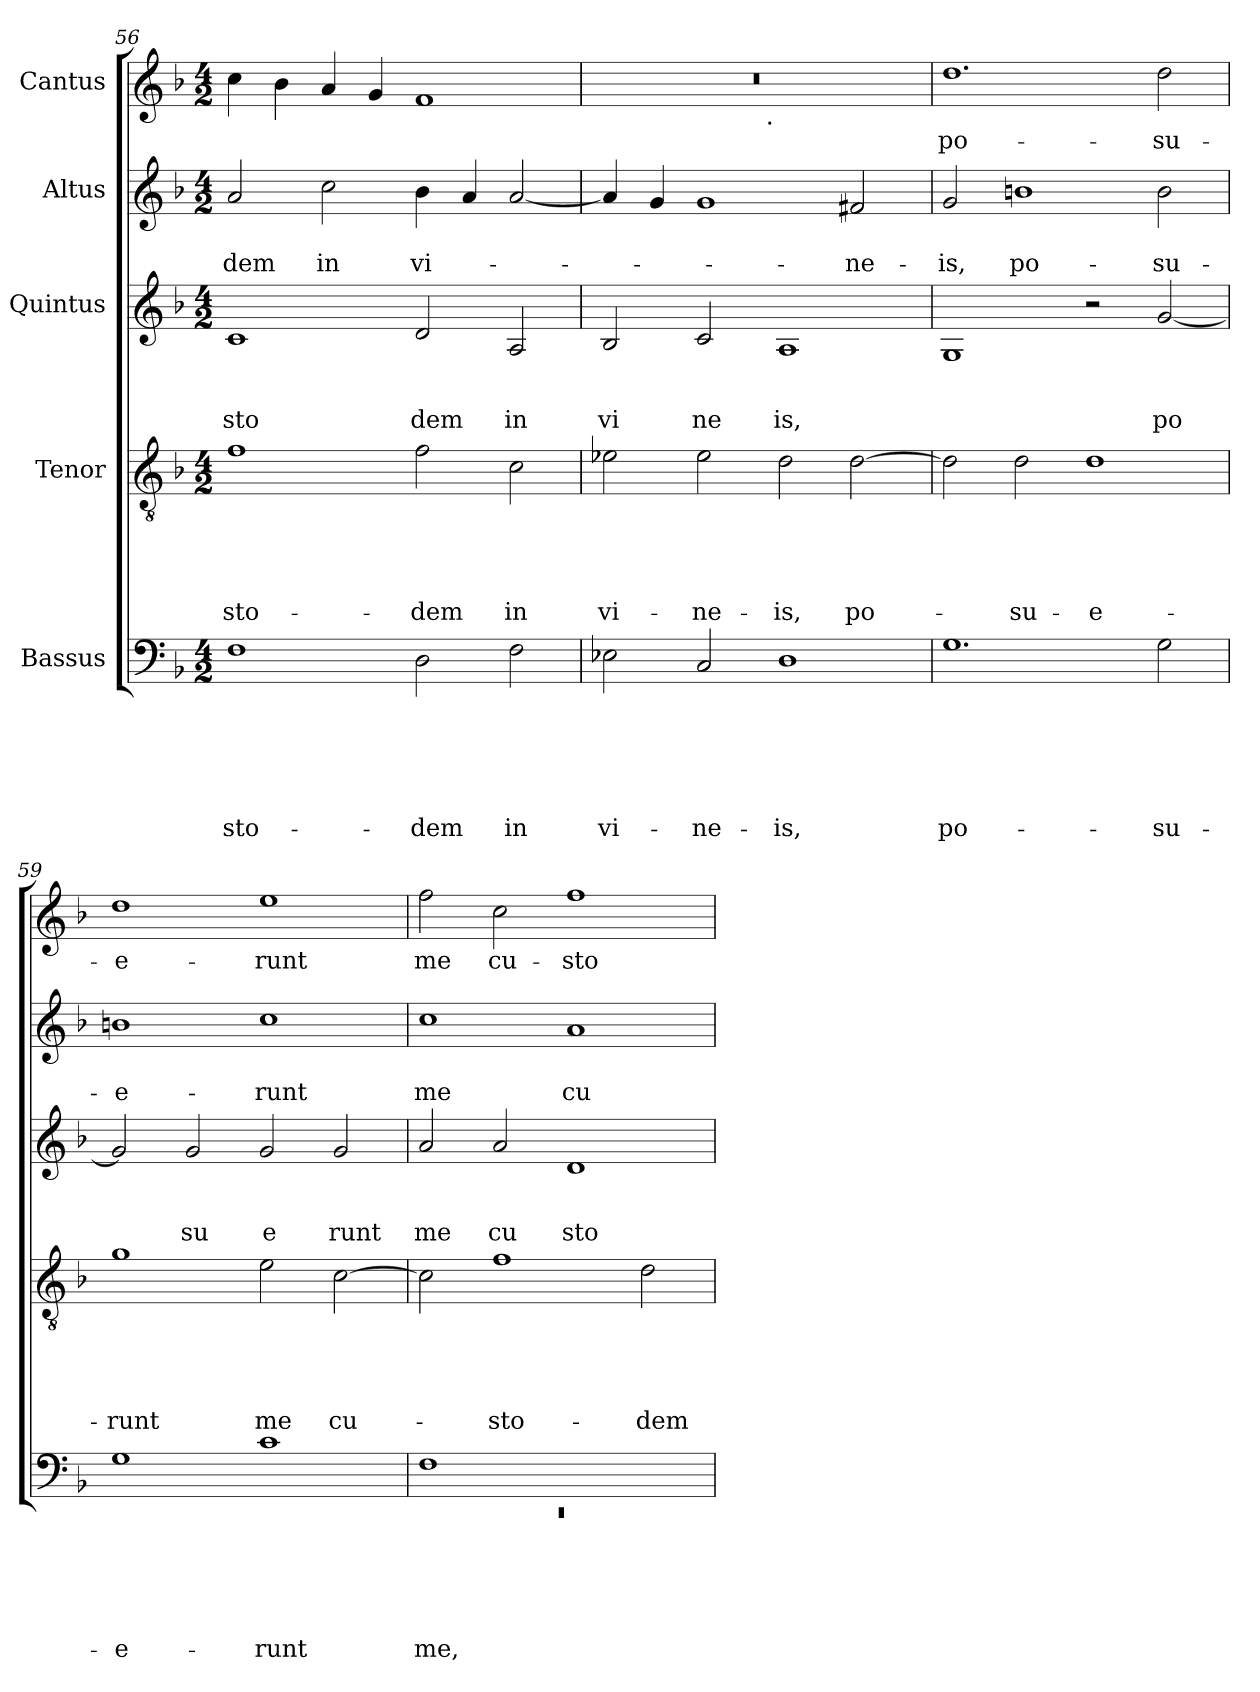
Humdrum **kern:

**kern	**text	**text	**text	**text	**text	**text	**kern	**text	**text	**text	**text	**text	**kern	**text	**text	**text	**kern	**text	**text	**kern	**text
*part5	*part5	*part5	*part5	*part5	*part5	*part5	*part4	*part4	*part4	*part4	*part4	*part4	*part3	*part3	*part3	*part3	*part2	*part2	*part2	*part1	*part1
*staff5	*staff5	*staff5	*staff5	*staff5	*staff5	*staff5	*staff4	*staff4	*staff4	*staff4	*staff4	*staff4	*staff3	*staff3	*staff3	*staff3	*staff2	*staff2	*staff2	*staff1	*staff1
*I"Bassus	*	*	*	*	*	*	*I"Tenor	*	*	*	*	*	*I"Quintus	*	*	*	*I"Altus	*	*	*I"Cantus	*
*clefF4	*	*	*	*	*	*	*clefGv2	*	*	*	*	*	*clefG2	*	*	*	*clefG2	*	*	*clefG2	*
*k[b-]	*	*	*	*	*	*	*k[b-]	*	*	*	*	*	*k[b-]	*	*	*	*k[b-]	*	*	*k[b-]	*
*F:	*	*	*	*	*	*	*F:	*	*	*	*	*	*F:	*	*	*	*F:	*	*	*F:	*
*M4/2	*	*	*	*	*	*	*M4/2	*	*	*	*	*	*M4/2	*	*	*	*M4/2	*	*	*M4/2	*
=56	=56	=56	=56	=56	=56	=56	=56	=56	=56	=56	=56	=56	=56	=56	=56	=56	=56	=56	=56	=56	=56
!	!	!	!	!	!	!LO:LY:b	!	!	!	!	!	!LO:LY:b	!	!	!	!LO:LY:b	!	!	!LO:LY:b	!	!
1F	.	.	.	.	.	-sto-	1f	.	.	.	.	-sto-	1c	.	.	sto	2a/	.	-dem	4cc\	.
.	.	.	.	.	.	.	.	.	.	.	.	.	.	.	.	.	.	.	.	4b-\	.
!	!	!	!	!	!	!	!	!	!	!	!	!	!	!	!	!	!	!	!LO:LY:b	!	!
.	.	.	.	.	.	.	.	.	.	.	.	.	.	.	.	.	2cc\	.	in	4a/	.
.	.	.	.	.	.	.	.	.	.	.	.	.	.	.	.	.	.	.	.	4g/	.
!	!	!	!	!	!	!LO:LY:b	!	!	!	!	!	!LO:LY:b	!	!	!	!LO:LY:b	!	!	!LO:LY:b	!	!
2D\	.	.	.	.	.	-dem	2f\	.	.	.	.	-dem	2d/	.	.	dem	4b-\	.	vi-	1f	.
.	.	.	.	.	.	.	.	.	.	.	.	.	.	.	.	.	4a/	.	.	.	.
!	!	!	!	!	!	!LO:LY:b	!	!	!	!	!	!LO:LY:b	!	!	!	!LO:LY:b	!	!	!	!	!
2F\	.	.	.	.	.	in	2c\	.	.	.	.	in	2A/	.	.	in	[<2a/	.	.	.	.
=57	=57	=57	=57	=57	=57	=57	=57	=57	=57	=57	=57	=57	=57	=57	=57	=57	=57	=57	=57	=57	=57
!	!	!	!	!	!	!LO:LY:b	!	!	!	!	!	!LO:LY:b	!	!	!	!LO:LY:b	!	!	!	!	!
*	*	*	*	*	*	*	*	*	*	*	*	*	*	*	*	*	*	*	*	*^	*
2E-X\	.	.	.	.	.	vi-	2e-X\	.	.	.	.	vi-	2B-/	.	.	vi	4a/]	.	.	0r	2ryy	.
.	.	.	.	.	.	.	.	.	.	.	.	.	.	.	.	.	4g/	.	.	.	.	.
!	!	!	!	!	!	!LO:LY:b	!	!	!	!	!	!LO:LY:b	!	!	!	!LO:LY:b	!	!	!	!	!	!
2C/	.	.	.	.	.	-ne-	2e-\	.	.	.	.	-ne-	2c/	.	.	ne	1g	.	.	.	4...ryy	.
!	!	!	!	!	!	!	!	!	!	!	!	!	!	!	!	!	!	!	!	!	!LO:TX:b:t=.	!
.	.	.	.	.	.	.	.	.	.	.	.	.	.	.	.	.	.	.	.	.	1ryy	.
!	!	!	!	!	!	!LO:LY:b	!	!	!	!	!	!LO:LY:b	!	!	!	!LO:LY:b	!	!	!	!	!	!
1D	.	.	.	.	.	-is,	2d\	.	.	.	.	-is,	1A	.	.	is,	.	.	.	.	.	.
!	!	!	!	!	!	!	!	!	!	!	!	!LO:LY:b	!	!	!	!	!	!	!LO:LY:b	!	!	!
.	.	.	.	.	.	.	[>2d\	.	.	.	.	po-	.	.	.	.	2f#X/	.	-ne-	.	.	.
.	.	.	.	.	.	.	.	.	.	.	.	.	.	.	.	.	.	.	.	.	32ryy	.
=58	=58	=58	=58	=58	=58	=58	=58	=58	=58	=58	=58	=58	=58	=58	=58	=58	=58	=58	=58	=58	=58	=58
!	!	!	!	!	!	!LO:LY:b	!	!	!	!	!	!	!	!	!	!	!	!	!LO:LY:b	!	!	!LO:LY:b
*	*	*	*	*	*	*	*	*	*	*	*	*	*	*	*	*	*	*	*	*v	*v	*
1.G	.	.	.	.	.	po-	2d\]	.	.	.	.	.	1G	.	.	.	2g/	.	-is,	1.dd	po-
!	!	!	!	!	!	!	!	!	!	!	!	!LO:LY:b	!	!	!	!	!	!	!LO:LY:b	!	!
.	.	.	.	.	.	.	2d\	.	.	.	.	-su-	.	.	.	.	1bn	.	po-	.	.
!	!	!	!	!	!	!	!	!	!	!	!	!LO:LY:b	!	!	!	!	!	!	!	!	!
.	.	.	.	.	.	.	1d	.	.	.	.	-e-	2r	.	.	.	.	.	.	.	.
!	!	!	!	!	!	!LO:LY:b	!	!	!	!	!	!	!	!	!	!LO:LY:b	!	!	!LO:LY:b	!	!LO:LY:b
2G\	.	.	.	.	.	-su-	.	.	.	.	.	.	[<2g/	.	.	po	2b\	.	-su-	2dd\	-su-
=59	=59	=59	=59	=59	=59	=59	=59	=59	=59	=59	=59	=59	=59	=59	=59	=59	=59	=59	=59	=59	=59
!	!	!	!	!	!	!LO:LY:b	!	!	!	!	!	!LO:LY:b	!	!	!	!	!	!	!LO:LY:b	!	!LO:LY:b
1G	.	.	.	.	.	-e-	1g	.	.	.	.	-runt	2g/]	.	.	.	1bn	.	-e-	1dd	-e-
!	!	!	!	!	!	!	!	!	!	!	!	!	!	!	!	!LO:LY:b	!	!	!	!	!
.	.	.	.	.	.	.	.	.	.	.	.	.	2g/	.	.	su	.	.	.	.	.
!	!	!	!	!	!	!LO:LY:b	!	!	!	!	!	!LO:LY:b	!	!	!	!LO:LY:b	!	!	!LO:LY:b	!	!LO:LY:b
1c	.	.	.	.	.	-runt	2e\	.	.	.	.	me	2g/	.	.	e	1cc	.	-runt	1ee	-runt
!	!	!	!	!	!	!	!	!	!	!	!	!LO:LY:b	!	!	!	!LO:LY:b	!	!	!	!	!
.	.	.	.	.	.	.	[>2c\	.	.	.	.	cu-	2g/	.	.	runt	.	.	.	.	.
=60	=60	=60	=60	=60	=60	=60	=60	=60	=60	=60	=60	=60	=60	=60	=60	=60	=60	=60	=60	=60	=60
*^	*	*	*	*	*	*	*	*	*	*	*	*	*	*	*	*	*	*	*	*	*
!	!LO:N:vis=1	!	!	!	!	!	!LO:LY:b	!	!	!	!	!	!	!	!	!	!LO:LY:b	!	!	!LO:LY:b	!	!LO:LY:b
1F	0rEE	.	.	.	.	.	me,	2c\]	.	.	.	.	.	2a/	.	.	me	1cc	.	me	2ff\	me
!	!	!	!	!	!	!	!	!	!	!	!	!	!LO:LY:b	!	!	!	!LO:LY:b	!	!	!	!	!LO:LY:b
.	.	.	.	.	.	.	.	1f	.	.	.	.	-sto-	2a/	.	.	cu	.	.	.	2cc\	cu-
!	!	!	!	!	!	!	!	!	!	!	!	!	!	!	!	!	!LO:LY:b	!	!	!LO:LY:b	!	!LO:LY:b
1ryy	.	.	.	.	.	.	.	.	.	.	.	.	.	1d	.	.	sto	1a	.	cu-	1ff	-sto-
!	!	!	!	!	!	!	!	!	!	!	!	!	!LO:LY:b	!	!	!	!	!	!	!	!	!
.	.	.	.	.	.	.	.	2d\	.	.	.	.	-dem	.	.	.	.	.	.	.	.	.
*v	*v	*	*	*	*	*	*	*	*	*	*	*	*	*	*	*	*	*	*	*	*	*
=	=	=	=	=	=	=	=	=	=	=	=	=	=	=	=	=	=	=	=	=	=
*-	*-	*-	*-	*-	*-	*-	*-	*-	*-	*-	*-	*-	*-	*-	*-	*-	*-	*-	*-	*-	*-
